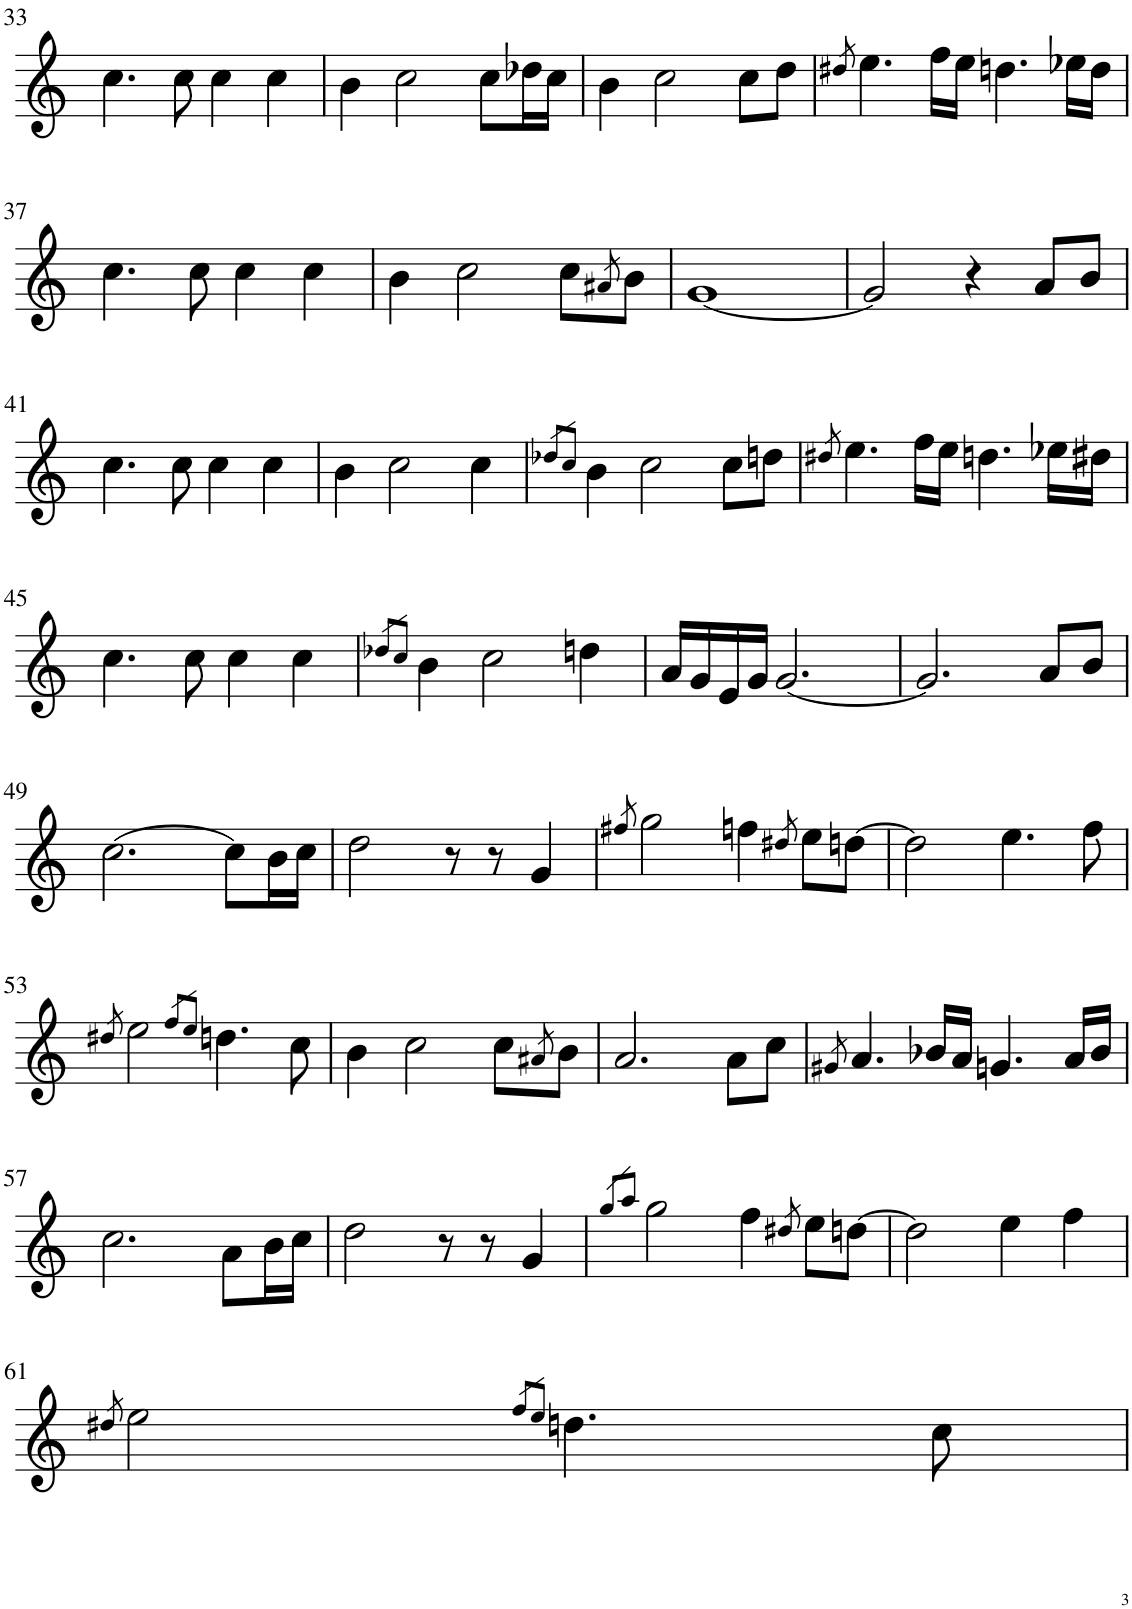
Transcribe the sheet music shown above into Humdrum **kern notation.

**kern
*part1
*staff1
*I"Voice
*I'V
!!LO:PB:g=z
*clefG2
*k[]
*M4/4
=33
4.cc\
8cc\
4cc\
4cc\
=34
4b\
2cc\
8cc\L
16dd-X\L
16cc\JJ
=35
4b\
2cc\
8cc\L
8dd\J
=36
8qdd#X/
4.ee\
16ff\LL
16ee\JJ
4.ddn\
16ee-X\LL
16dd\JJ
!!LO:LB:g=z
=37
4.cc\
8cc\
4cc\
4cc\
=38
4b\
2cc\
8cc\L
8qa#X/
8b\J
=39
[1g
=40
2g/]
4r
8a/L
8b/J
!!LO:LB:g=z
=41
4.cc\
8cc\
4cc\
4cc\
=42
4b\
2cc\
4cc\
=43
8qdd-X/L
8qcc/J
4b\
2cc\
8cc\L
8ddn\J
=44
8qdd#X/
4.ee\
16ff\LL
16ee\JJ
4.ddn\
16ee-X\LL
16dd#X\JJ
!!LO:LB:g=z
=45
4.cc\
8cc\
4cc\
4cc\
=46
8qdd-X/L
8qcc/J
4b\
2cc\
4ddn\
=47
16a/LL
16g/
16e/
16g/JJ
[2.g/
=48
2.g/]
8a/L
8b/J
!!LO:LB:g=z
=49
[2.cc\
8cc\L]
16b\L
16cc\JJ
=50
2dd\
8r
8r
4g/
=51
8qff#X/
2gg\
4ffn\
8qdd#X/
8ee\L
[8ddn\J
=52
2dd\]
4.ee\
8ff\
!!LO:LB:g=z
=53
8qdd#X/
2ee\
8qff/L
8qee/J
4.ddn\
8cc\
=54
4b\
2cc\
8cc\L
8qa#X/
8b\J
=55
2.a/
8a\L
8cc\J
=56
8qg#X/
4.a/
16b-X/LL
16a/JJ
4.gn/
16a/LL
16b-/JJ
!!LO:LB:g=z
=57
2.cc\
8a\L
16b\L
16cc\JJ
=58
2dd\
8r
8r
4g/
=59
8qgg/L
8qaa/J
2gg\
4ff\
8qdd#X/
8ee\L
[8ddn\J
=60
2dd\]
4ee\
4ff\
!!LO:LB:g=z
=61
8qdd#X/
2ee\
8qff/L
8qee/J
4.ddn\
8cc\
=
*-
